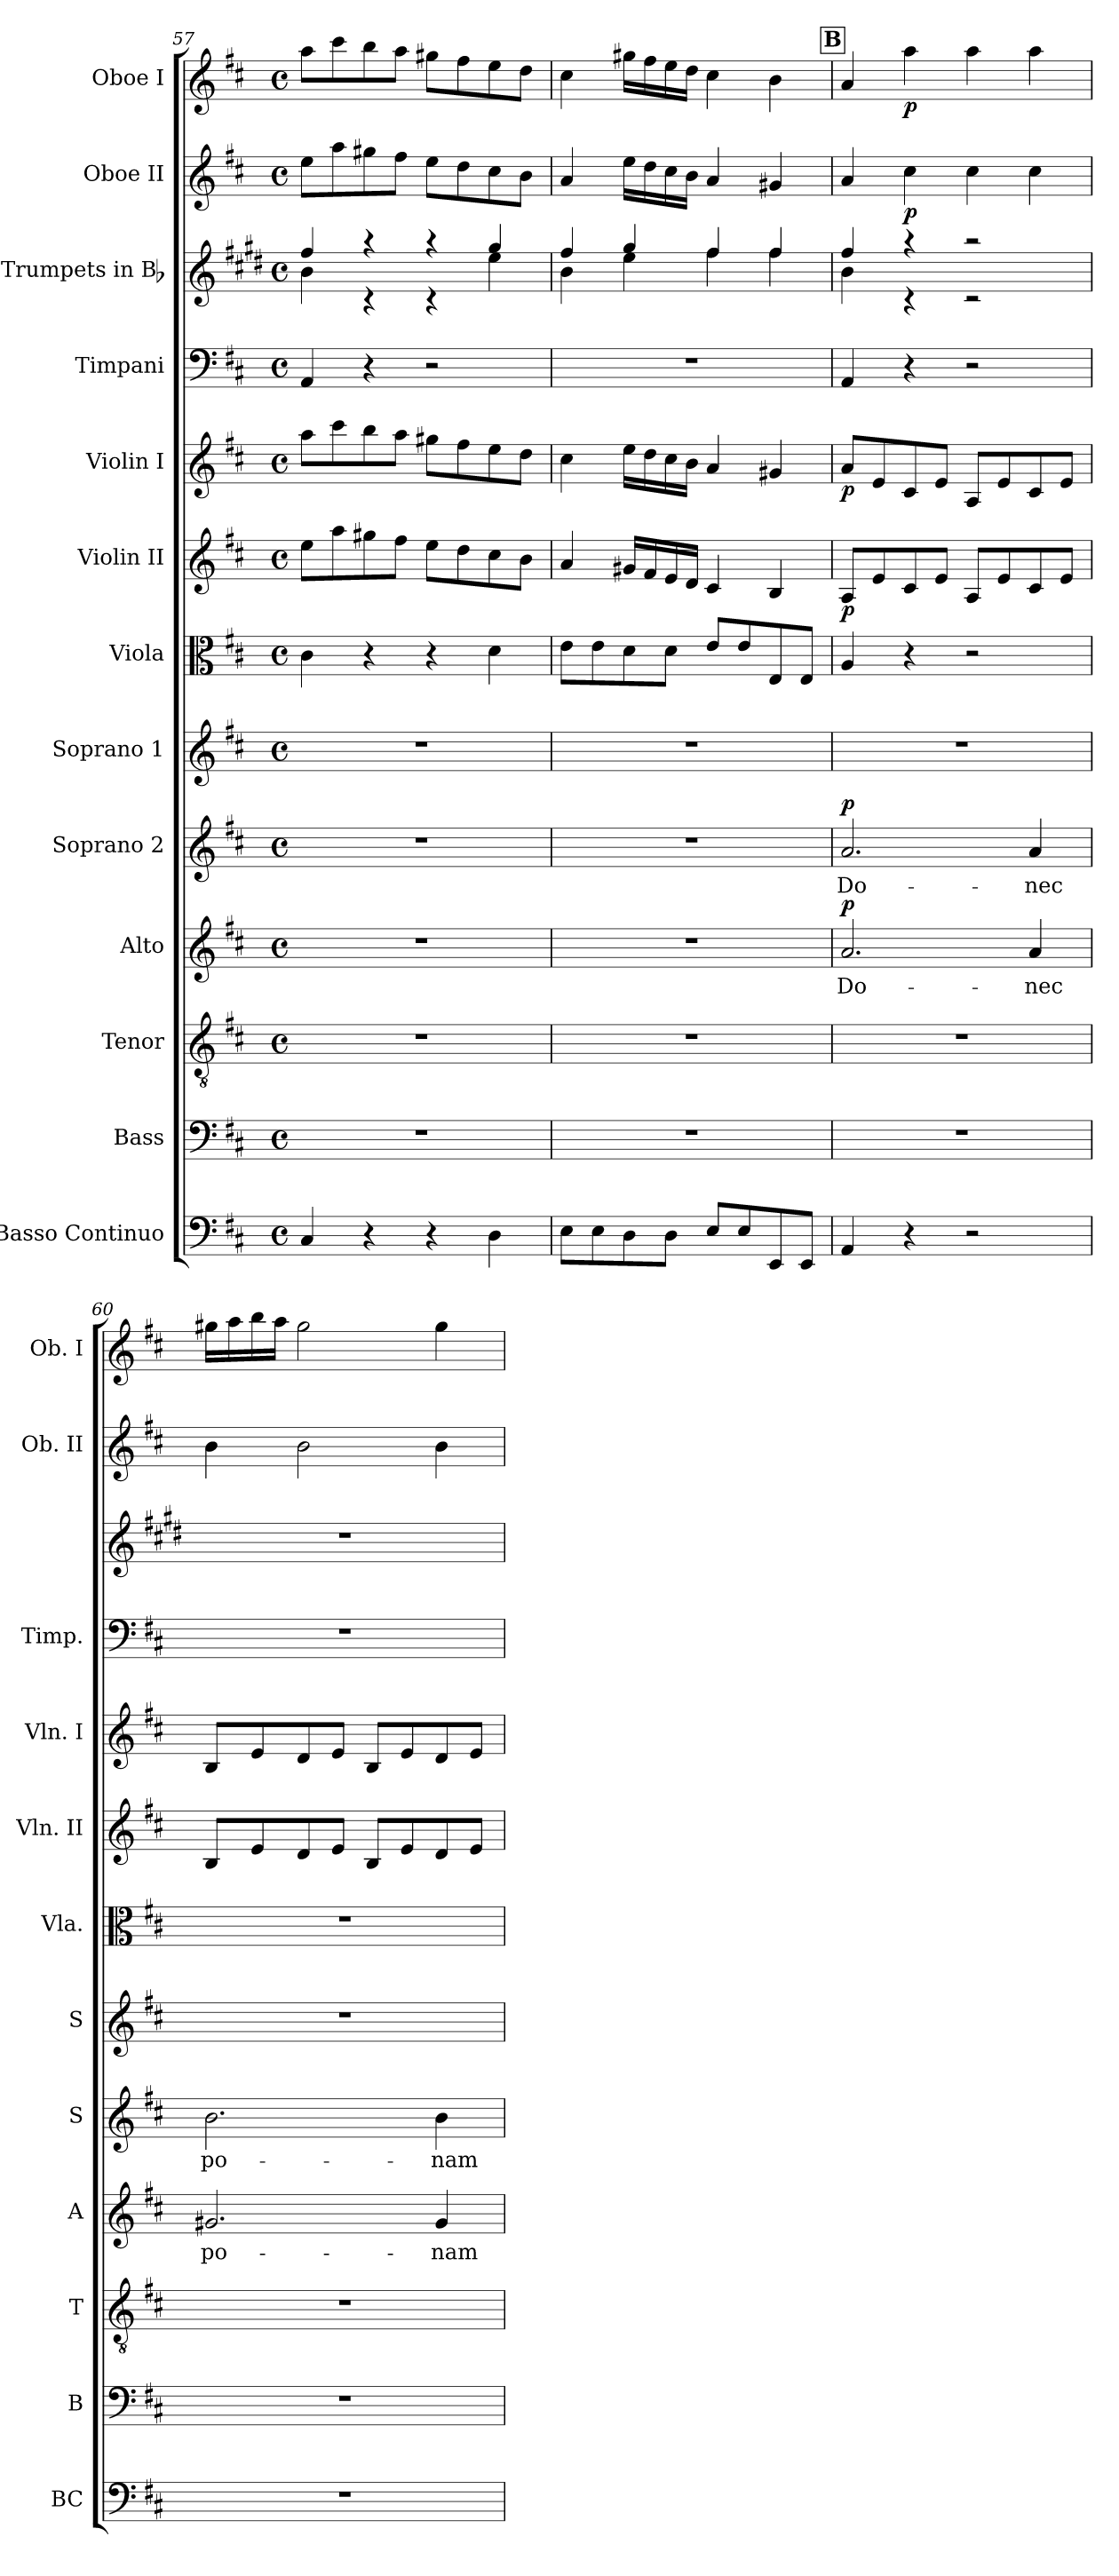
**kern	**kern	**kern	**kern	**text	**dynam	**kern	**text	**dynam	**kern	**kern	**kern	**dynam	**kern	**dynam	**kern	**kern	**kern	**dynam	**kern	**dynam
*part13	*part12	*part11	*part10	*part10	*part10	*part9	*part9	*part9	*part8	*part7	*part6	*part6	*part5	*part5	*part4	*part3	*part2	*part2	*part1	*part1
*staff13	*staff12	*staff11	*staff10	*staff10	*staff10	*staff9	*staff9	*staff9	*staff8	*staff7	*staff6	*staff6	*staff5	*staff5	*staff4	*staff3	*staff2	*staff2	*staff1	*staff1
*I"Basso Continuo	*I"Bass	*I"Tenor	*I"Alto	*	*	*I"Soprano 2	*	*	*I"Soprano 1	*I"Viola	*I"Violin II	*	*I"Violin I	*	*I"Timpani	*I"Trumpets in Bb	*I"Oboe II	*	*I"Oboe I	*
*I'BC	*I'B	*I'T	*I'A	*	*	*I'S	*	*	*I'S	*I'Vla.	*I'Vln. II	*	*I'Vln. I	*	*I'Timp.	*	*I'Ob. II	*	*I'Ob. I	*
*clefF4	*clefF4	*clefGv2	*clefG2	*	*	*clefG2	*	*	*clefG2	*clefC3	*clefG2	*	*clefG2	*	*clefF4	*clefG2	*clefG2	*	*clefG2	*
*	*	*	*	*	*	*	*	*	*	*	*	*	*	*	*	*ITrd1c2	*	*	*	*
*k[f#c#]	*k[f#c#]	*k[f#c#]	*k[f#c#]	*	*	*k[f#c#]	*	*	*k[f#c#]	*k[f#c#]	*k[f#c#]	*	*k[f#c#]	*	*k[f#c#]	*k[f#c#]	*k[f#c#]	*	*k[f#c#]	*
*D:	*D:	*D:	*D:	*	*	*D:	*	*	*D:	*D:	*D:	*	*D:	*	*D:	*D:	*D:	*	*D:	*
*M4/4	*M4/4	*M4/4	*M4/4	*	*	*M4/4	*	*	*M4/4	*M4/4	*M4/4	*	*M4/4	*	*M4/4	*M4/4	*M4/4	*	*M4/4	*
*met(c)	*met(c)	*met(c)	*met(c)	*	*	*met(c)	*	*	*met(c)	*met(c)	*met(c)	*	*met(c)	*	*met(c)	*met(c)	*met(c)	*	*met(c)	*
=57	=57	=57	=57	=57	=57	=57	=57	=57	=57	=57	=57	=57	=57	=57	=57	=57	=57	=57	=57	=57
*	*	*	*	*	*	*	*	*	*	*	*	*	*	*	*	*^	*	*	*	*
4C#/	1r	1r	1r	.	.	1r	.	.	1r	4c#\	8ee\L	.	8aa\L	.	4AA/	4ee/	4a\	8ee\L	.	8aa\L	.
.	.	.	.	.	.	.	.	.	.	.	8aa\	.	8ccc#\	.	.	.	.	8aa\	.	8ccc#\	.
4r	.	.	.	.	.	.	.	.	.	4r	8gg#X\	.	8bb\	.	4r	4raa	4rc	8gg#X\	.	8bb\	.
.	.	.	.	.	.	.	.	.	.	.	8ff#\J	.	8aa\J	.	.	.	.	8ff#\J	.	8aa\J	.
4r	.	.	.	.	.	.	.	.	.	4r	8ee\L	.	8gg#X\L	.	2r	4raa	4rc	8ee\L	.	8gg#X\L	.
.	.	.	.	.	.	.	.	.	.	.	8dd\	.	8ff#\	.	.	.	.	8dd\	.	8ff#\	.
4D\	.	.	.	.	.	.	.	.	.	4d\	8cc#\	.	8ee\	.	.	4ff#/	4dd\	8cc#\	.	8ee\	.
.	.	.	.	.	.	.	.	.	.	.	8b\J	.	8dd\J	.	.	.	.	8b\J	.	8dd\J	.
!!LO:PB:g=z
=58	=58	=58	=58	=58	=58	=58	=58	=58	=58	=58	=58	=58	=58	=58	=58	=58	=58	=58	=58	=58	=58
8E\L	1r	1r	1r	.	.	1r	.	.	1r	8e\L	4a/	.	4cc#\	.	1r	4ee/	4a\	4a/	.	4cc#\	.
8E\	.	.	.	.	.	.	.	.	.	8e\	.	.	.	.	.	.	.	.	.	.	.
8D\	.	.	.	.	.	.	.	.	.	8d\	16g#X/LL	.	16ee\LL	.	.	4ff#/	4dd\	16ee\LL	.	16gg#X\LL	.
.	.	.	.	.	.	.	.	.	.	.	16f#/	.	16dd\	.	.	.	.	16dd\	.	16ff#\	.
8D\J	.	.	.	.	.	.	.	.	.	8d\J	16e/	.	16cc#\	.	.	.	.	16cc#\	.	16ee\	.
.	.	.	.	.	.	.	.	.	.	.	16d/JJ	.	16b\JJ	.	.	.	.	16b\JJ	.	16dd\JJ	.
8E/L	.	.	.	.	.	.	.	.	.	8e/L	4c#/	.	4a/	.	.	4ee/	4ee\	4a/	.	4cc#\	.
8E/	.	.	.	.	.	.	.	.	.	8e/	.	.	.	.	.	.	.	.	.	.	.
8EE/	.	.	.	.	.	.	.	.	.	8E/	4B/	.	4g#X/	.	.	4ee/	4ee\	4g#X/	.	4b\	.
8EE/J	.	.	.	.	.	.	.	.	.	8E/J	.	.	.	.	.	.	.	.	.	.	.
!!LO:REH:place=s1:a:B:fs=14:t=B
=59	=59	=59	=59	=59	=59	=59	=59	=59	=59	=59	=59	=59	=59	=59	=59	=59	=59	=59	=59	=59	=59
!	!	!	!	!LO:LY:b	!LO:DY:a	!	!LO:LY:b	!LO:DY:a	!	!	!	!LO:DY:b	!	!LO:DY:b	!	!	!	!	!	!	!
4AA/	1r	1r	2.a/	Do-	p	2.a/	Do-	p	1r	4A/	8A/L	p	8a/L	p	4AA/	4ee/	4a\	4a/	.	4a/	.
.	.	.	.	.	.	.	.	.	.	.	8e/	.	8e/	.	.	.	.	.	.	.	.
!	!	!	!	!	!	!	!	!	!	!	!	!	!	!	!	!	!	!	!LO:DY:b	!	!LO:DY:b
4r	.	.	.	.	.	.	.	.	.	4r	8c#/	.	8c#/	.	4r	4raa	4rc	4cc#\	p	4aa\	p
.	.	.	.	.	.	.	.	.	.	.	8e/J	.	8e/J	.	.	.	.	.	.	.	.
2r	.	.	.	.	.	.	.	.	.	2r	8A/L	.	8A/L	.	2r	2raa	2rc	4cc#\	.	4aa\	.
.	.	.	.	.	.	.	.	.	.	.	8e/	.	8e/	.	.	.	.	.	.	.	.
!	!	!	!	!LO:LY:b	!	!	!LO:LY:b	!	!	!	!	!	!	!	!	!	!	!	!	!	!
.	.	.	4a/	-nec	.	4a/	-nec	.	.	.	8c#/	.	8c#/	.	.	.	.	4cc#\	.	4aa\	.
.	.	.	.	.	.	.	.	.	.	.	8e/J	.	8e/J	.	.	.	.	.	.	.	.
*	*	*	*	*	*	*	*	*	*	*	*	*	*	*	*	*v	*v	*	*	*	*
=60	=60	=60	=60	=60	=60	=60	=60	=60	=60	=60	=60	=60	=60	=60	=60	=60	=60	=60	=60	=60
!	!	!	!	!LO:LY:b	!	!	!LO:LY:b	!	!	!	!	!	!	!	!	!	!	!	!	!
1r	1r	1r	2.g#X/	po-	.	2.b\	po-	.	1r	1r	8B/L	.	8B/L	.	1r	1r	4b\	.	16gg#X\LL	.
.	.	.	.	.	.	.	.	.	.	.	.	.	.	.	.	.	.	.	16aa\	.
.	.	.	.	.	.	.	.	.	.	.	8e/	.	8e/	.	.	.	.	.	16bb\	.
.	.	.	.	.	.	.	.	.	.	.	.	.	.	.	.	.	.	.	16aa\JJ	.
.	.	.	.	.	.	.	.	.	.	.	8d/	.	8d/	.	.	.	2b\	.	2gg#\	.
.	.	.	.	.	.	.	.	.	.	.	8e/J	.	8e/J	.	.	.	.	.	.	.
.	.	.	.	.	.	.	.	.	.	.	8B/L	.	8B/L	.	.	.	.	.	.	.
.	.	.	.	.	.	.	.	.	.	.	8e/	.	8e/	.	.	.	.	.	.	.
!	!	!	!	!LO:LY:b	!	!	!LO:LY:b	!	!	!	!	!	!	!	!	!	!	!	!	!
.	.	.	4g#/	-nam	.	4b\	-nam	.	.	.	8d/	.	8d/	.	.	.	4b\	.	4gg#\	.
.	.	.	.	.	.	.	.	.	.	.	8e/J	.	8e/J	.	.	.	.	.	.	.
=	=	=	=	=	=	=	=	=	=	=	=	=	=	=	=	=	=	=	=	=
*-	*-	*-	*-	*-	*-	*-	*-	*-	*-	*-	*-	*-	*-	*-	*-	*-	*-	*-	*-	*-
